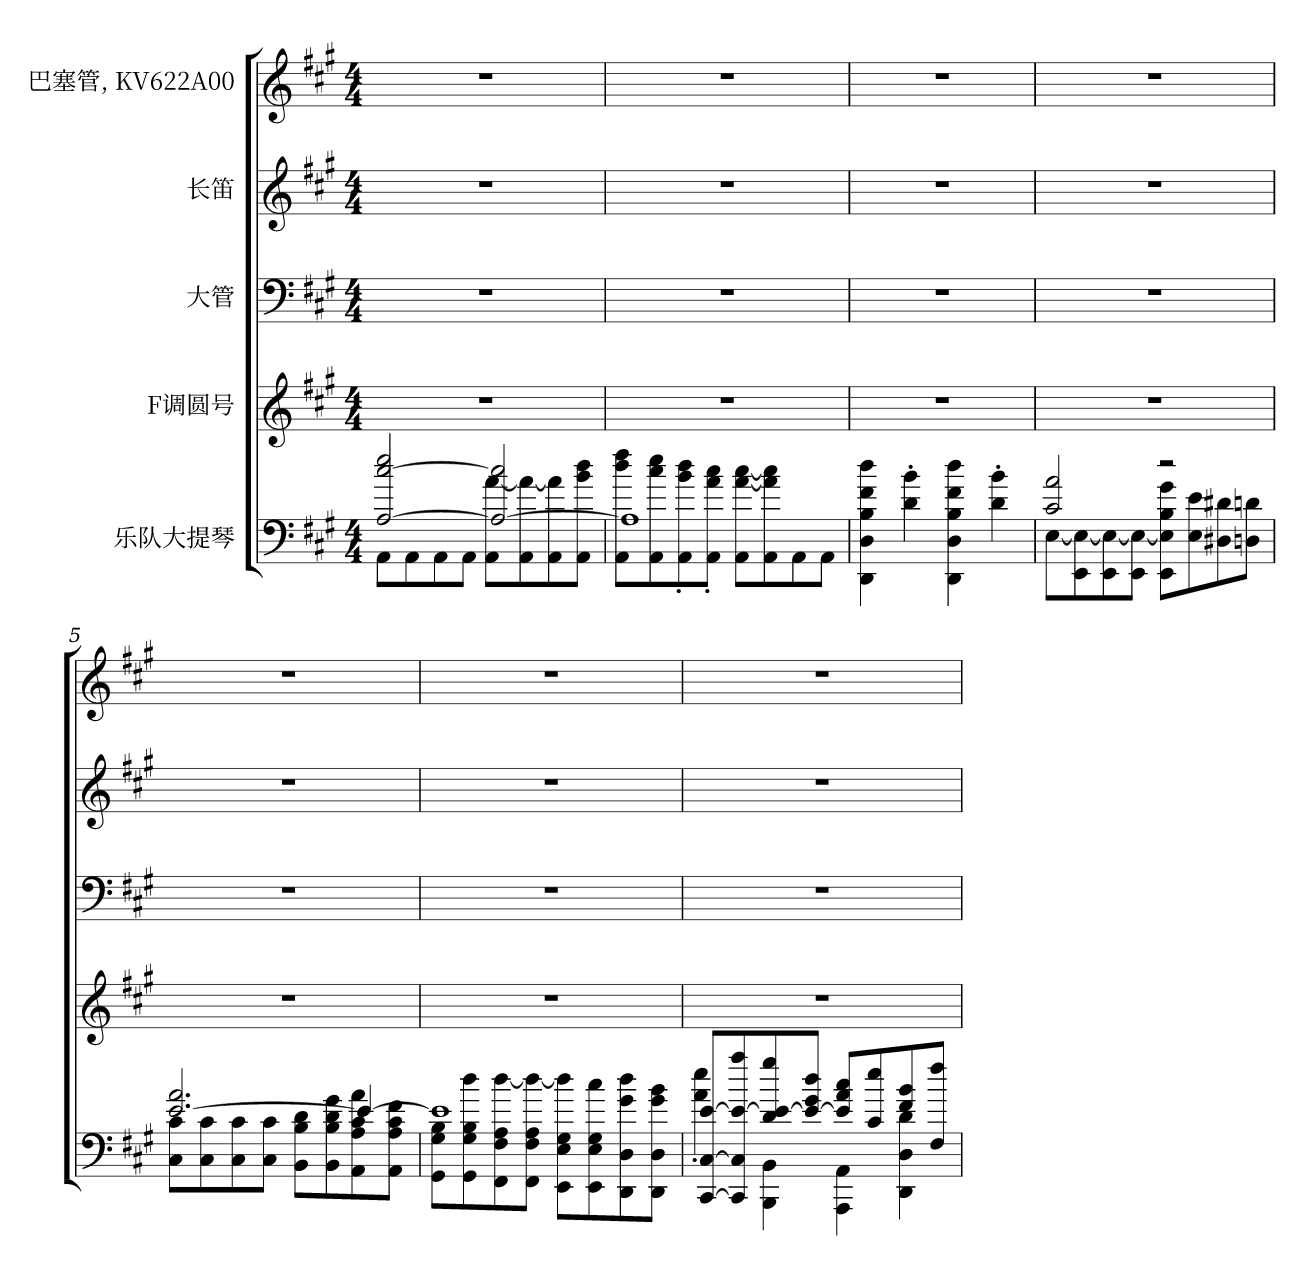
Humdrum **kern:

**kern	**kern	**kern	**kern	**kern
*part5	*part4	*part3	*part2	*part1
*staff5	*staff4	*staff3	*staff2	*staff1
*I"乐队大提琴	*I"F调圆号	*I"大管	*I"长笛	*I"巴塞管, KV622A00
*clefF4	*clefG2	*clefF4	*clefG2	*clefG2
*	*ITrd4c7	*	*	*ITrd4c7
*k[f#c#g#]	*k[f#c#]	*k[f#c#g#]	*k[f#c#g#]	*k[f#c#]
*M4/4	*M4/4	*M4/4	*M4/4	*M4/4
*MM120	*MM120	*MM120	*MM120	*MM120
=1	=1	=1	=1	=1
*^	*	*	*	*
[2A/ [2cc#/ 2ee/	8AA\L	1r	1r	1r	1r
.	8AA\	.	.	.	.
.	8AA\	.	.	.	.
.	8AA\J	.	.	.	.
2A/_ 2cc#/]	8AA\ [8a\L	.	.	.	.
.	8AA\ 8a\_	.	.	.	.
.	8AA\ 8a\]	.	.	.	.
.	8AA\ 8b\ 8dd\J	.	.	.	.
=2	=2	=2	=2	=2	=2
1A]	8AA\ 8dd\ 8ff#\L	1r	1r	1r	1r
.	8AA\ 8cc#\ 8ee\	.	.	.	.
.	8AA\' 8b\' 8dd\'	.	.	.	.
.	8AA\' 8a\' 8cc#\'J	.	.	.	.
.	8AA\ [8a\ [8cc#\L	.	.	.	.
.	8AA\ 8a\] 8cc#\]	.	.	.	.
.	8AA\	.	.	.	.
.	8AA\J	.	.	.	.
*v	*v	*	*	*	*
=3	=3	=3	=3	=3
4DD\ 4D\ 4B\ 4f#\ 4dd\	1r	1r	1r	1r
4d\' 4b\'	.	.	.	.
4DD\ 4D\ 4B\ 4f#\ 4dd\	.	.	.	.
4d\' 4b\'	.	.	.	.
!!LO:LB:g=z
=4	=4	=4	=4	=4
*^	*	*	*	*
2c#/ 2a/	[8E\L	1r	1r	1r	1r
.	8EE\ 8E\_	.	.	.	.
.	8EE\ 8E\_	.	.	.	.
.	8EE\ 8E\_J	.	.	.	.
2r	8EE\ 8E\] 8B\ 8g#\L	.	.	.	.
.	8E\ 8e\	.	.	.	.
.	8D#X\ 8d#X\	.	.	.	.
.	8Dn\ 8dn\J	.	.	.	.
=5	=5	=5	=5	=5	=5
[2.e/ 2.a/	8C#\ 8c#\L	1r	1r	1r	1r
.	8C#\ 8c#\	.	.	.	.
.	8C#\ 8c#\	.	.	.	.
.	8C#\ 8c#\J	.	.	.	.
.	8BB\ 8B\ 8d\L	.	.	.	.
.	8BB\ 8B\ 8d\ 8g#\	.	.	.	.
4e/_	8AA\ 8A\ 8c#\ 8a\	.	.	.	.
.	8AA\ 8A\ 8c#\ 8f#\J	.	.	.	.
=6	=6	=6	=6	=6	=6
1e]	8GG#\ 8G#\ 8B\L	1r	1r	1r	1r
.	8GG#\ 8G#\ 8B\ 8dd\	.	.	.	.
.	8FF#\ 8F#\ 8A\ [8dd\	.	.	.	.
.	8FF#\ 8F#\ 8A\ 8dd\_J	.	.	.	.
.	8EE\ 8E\ 8G#\ 8dd\]L	.	.	.	.
.	8EE\ 8E\ 8G#\ 8cc#\	.	.	.	.
.	8DD\ 8D\ 8g#\ 8dd\	.	.	.	.
.	8DD\ 8D\ 8g#\ 8b\J	.	.	.	.
!!LO:PB:g=z
=7	=7	=7	=7	=7	=7
[8CC#/ [8C#/ [8e/L	4a\' 4ee\'	1r	1r	1r	1r
8CC#/] 8C#/] 8e/_ 8aa/	.	.	.	.	.
8d/ 8e/_ 8gg#/	4BBB\ 4BB\	.	.	.	.
8e/_ 8g#/ 8dd/J	.	.	.	.	.
8e/] 8a/ 8cc#/L	4AAA\ 4AA\	.	.	.	.
8c#/ 8ee/	.	.	.	.	.
8f#/ 8b/	4DD\ 4D\ 4d\	.	.	.	.
8F#/ 8ff#/J	.	.	.	.	.
*v	*v	*	*	*	*
=	=	=	=	=
*-	*-	*-	*-	*-
